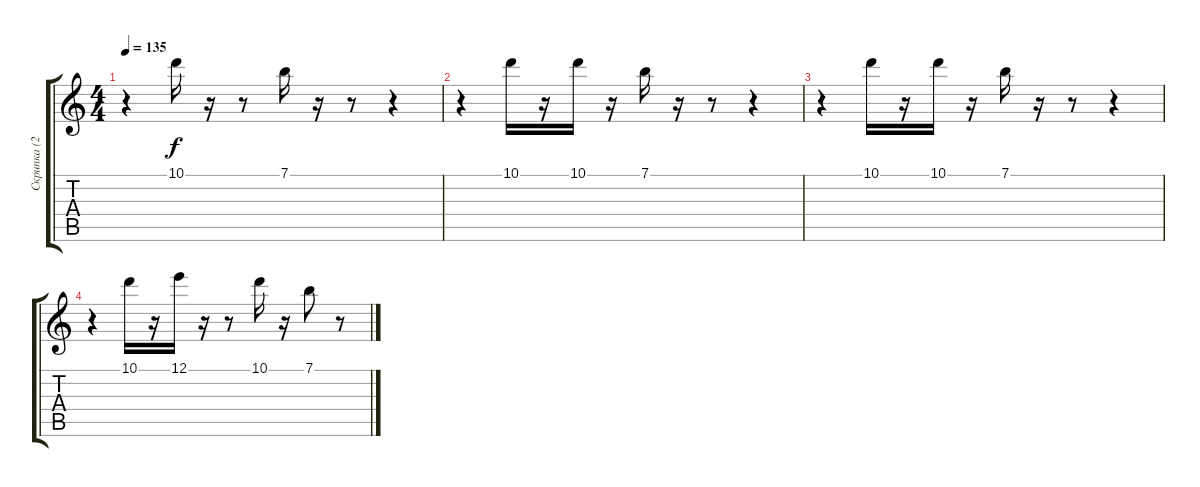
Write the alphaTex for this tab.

\track ("Скрипка (2)" "Скрипка (2") {instrument banjo}
\staff {score tabs}
\tuning (E4 B3 G3 D3 A2 E2) {hide}
\displaytranspose 12
\ts (4 4)
\tempo 135
\clef g2
\ks c
r.4{dy f volume 9 balance 11} 10.1.16 r.16 r.8 7.1.16 r.16 r.8 r.4 |
r.4 10.1.16 r.16 10.1.16 r.16 7.1.16 r.16 r.8 r.4 |
r.4 10.1.16 r.16 10.1.16 r.16 7.1.16 r.16 r.8 r.4 |
r.4 10.1.16 r.16 12.1.16 r.16 r.8 10.1.16 r.16 7.1.8 r.8
